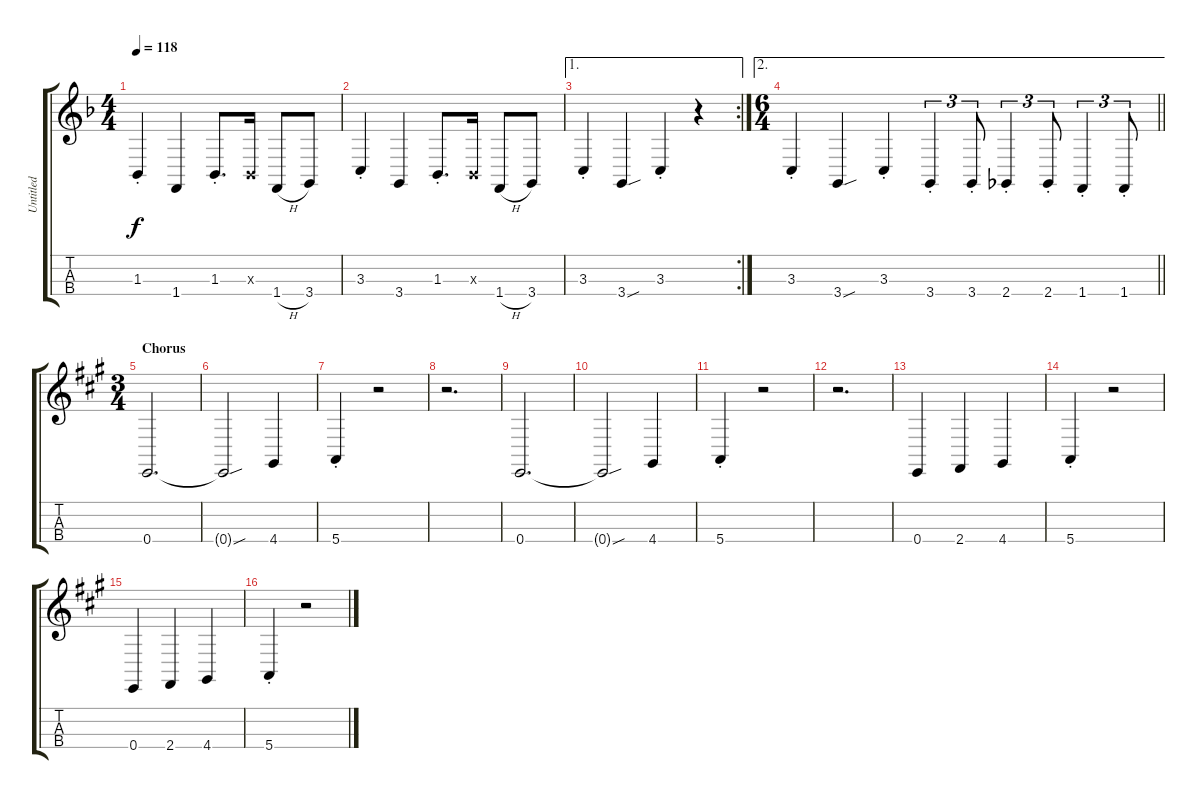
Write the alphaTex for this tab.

\track ("Untitled" "Untitled") {instrument trombone}
\staff {score tabs}
\tuning (G3 D3 A2 E2) {hide}
\ts (4 4)
\tempo 118
\clef g2
\ks f
1.3{st}.4{dy f} 1.4.4 1.3{st}.8{d} 1.3{x}.16 1.4{h}.8 3.4.8 |
3.3{st}.4 3.4.4 1.3{st}.8{d} 1.3{x}.16 1.4{h}.8 3.4.8 |
\ae 1
\rc 2
3.3{st}.4 3.4{sou}.4 3.3{st}.4 r.4 |
\ae 2
\ts (6 4)
\barLineRight lightlight
3.3{st}.4 3.4{sou}.4 3.3{st}.4 3.4{st}.4{tu (3 2)} 3.4{st}.8{tu (3 2)} 2.4{st}.4{tu (3 2)} 2.4{st}.8{tu (3 2)} 1.4{st}.4{tu (3 2)} 1.4{st}.8{tu (3 2)} |
\ts (3 4)
\section ("" "Chorus")
\ks a
0.4.2{d} |
0.4{sou t}.2 4.4.4 |
5.4{st}.4 r.2 |
r.2{d} |
0.4.2{d} |
0.4{sou t}.2 4.4.4 |
5.4{st}.4 r.2 |
r.2{d} |
0.4.4 2.4.4 4.4.4 |
5.4{st}.4 r.2 |
0.4.4 2.4.4 4.4.4 |
5.4{st}.4 r.2
